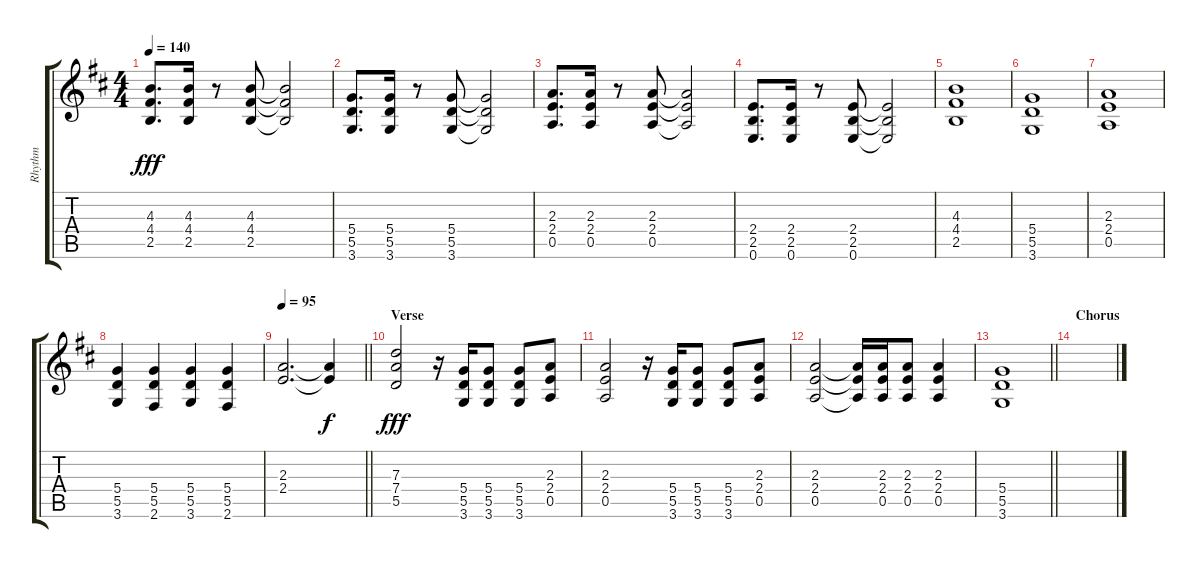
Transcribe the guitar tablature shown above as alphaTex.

\track ("Rhythm" "Rhythm") {instrument distortionguitar}
\staff {score tabs}
\tuning (E4 B3 G3 D3 A2 E2) {hide}
\ts (4 4)
\tempo 140
\clef g2
\ks d
(4.3 4.4 2.5).8{d dy fff} (4.3 4.4 2.5).16 r.8 (4.3 4.4 2.5).8 (4.3{t} 4.4{t} 2.5{t}).2 |
(5.4 5.5 3.6).8{d} (5.4 5.5 3.6).16 r.8 (5.4 5.5 3.6).8 (5.4{t} 5.5{t} 3.6{t}).2 |
(2.3 2.4 0.5).8{d} (2.3 2.4 0.5).16 r.8 (2.3 2.4 0.5).8 (2.3{t} 2.4{t} 0.5{t}).2 |
(2.4 2.5 0.6).8{d} (2.4 2.5 0.6).16 r.8 (2.4 2.5 0.6).8 (2.4{t} 2.5{t} 0.6{t}).2 |
(4.3 4.4 2.5).1 |
(5.4 5.5 3.6).1 |
(2.3 2.4 0.5).1 |
(5.4 5.5 3.6).4 (5.4 5.5 2.6).4 (5.4 5.5 3.6).4 (5.4 5.5 2.6).4 |
\tempo 95
\barLineRight lightlight
(2.3 2.4).2{d} (2.3{t} 2.4{t}).4{dy f} |
\section ("" "Verse")
(7.3 7.4 5.5).2{dy fff} r.16 (5.4 5.5 3.6).16 (5.4 5.5 3.6).8 (5.4 5.5 3.6).8 (2.3 2.4 0.5).8 |
(2.3 2.4 0.5).2 r.16 (5.4 5.5 3.6).16 (5.4 5.5 3.6).8 (5.4 5.5 3.6).8 (2.3 2.4 0.5).8 |
(2.3 2.4 0.5).2 (2.3{t} 2.4{t} 0.5{t}).16 (2.3 2.4 0.5).16 (2.3 2.4 0.5).8 (2.3 2.4 0.5).4 |
\barLineRight lightlight
(5.4 5.5 3.6).1 |
\section ("" "Chorus")
